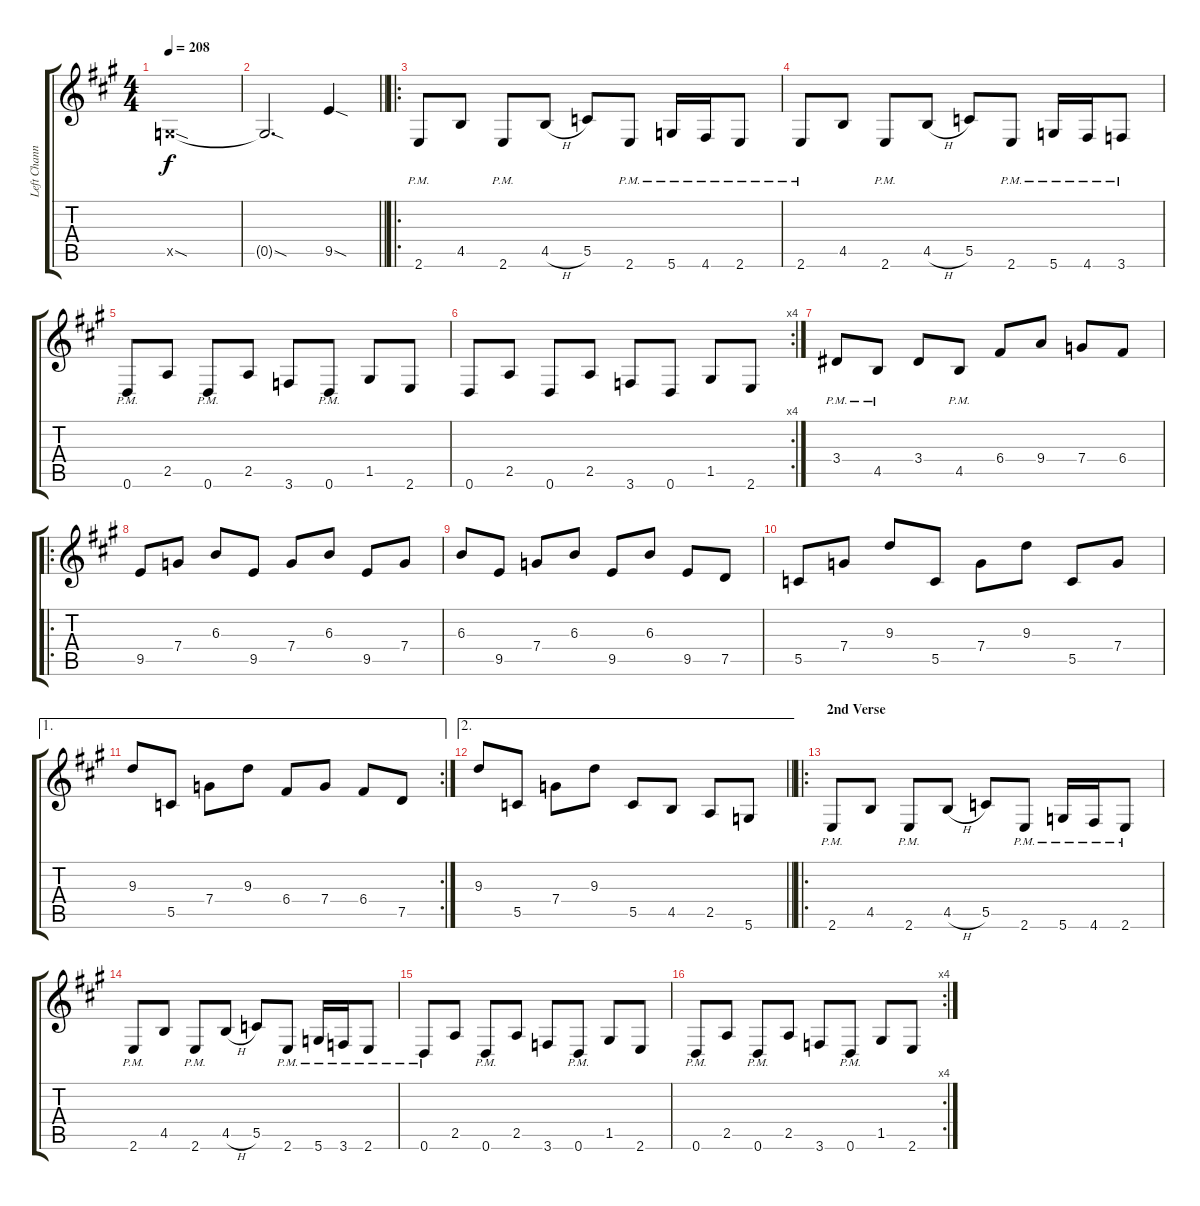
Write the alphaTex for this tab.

\track ("Left Channel/Solo 2" "Left Chann") {instrument overdrivenguitar}
\staff {score tabs}
\tuning (D4 A3 F3 C3 G2 D2) {hide}
\ts (4 4)
\tempo 208
\clef g2
\ks a
0.5{sod x}.1{dy f instrument overdrivenguitar} |
\barLineRight lightlight
0.5{sod t}.2{d} 9.5{sod}.4 |
\ro
2.6{pm}.8 4.5.8 2.6{pm}.8 4.5{h}.8 5.5.8 2.6{pm}.8 5.6{pm}.16 4.6{pm}.16 2.6{pm}.8 |
2.6{pm}.8 4.5.8 2.6{pm}.8 4.5{h}.8 5.5.8 2.6{pm}.8 5.6{pm}.16 4.6{pm}.16 3.6{pm}.8 |
0.6{pm}.8 2.5.8 0.6{pm}.8 2.5.8 3.6.8 0.6{pm}.8 1.5.8 2.6.8 |
\rc 4
0.6.8 2.5.8 0.6.8 2.5.8 3.6.8 0.6.8 1.5.8 2.6.8 |
3.4{pm}.8 4.5{pm}.8 3.4.8 4.5{pm}.8 6.4.8 9.4.8 7.4.8 6.4.8 |
\ro
9.5.8 7.4.8 6.3.8 9.5.8 7.4.8 6.3.8 9.5.8 7.4.8 |
6.3.8 9.5.8 7.4.8 6.3.8 9.5.8 6.3.8 9.5.8 7.5.8 |
5.5.8 7.4.8 9.3.8 5.5.8 7.4.8 9.3.8 5.5.8 7.4.8 |
\ae 1
\rc 2
9.3.8 5.5.8 7.4.8 9.3.8 6.4.8 7.4.8 6.4.8 7.5.8 |
\ae 2
\barLineRight lightlight
9.3.8 5.5.8 7.4.8 9.3.8 5.5.8 4.5.8 2.5.8 5.6.8 |
\ro
\section ("" "2nd Verse")
2.6{pm}.8 4.5.8 2.6{pm}.8 4.5{h}.8 5.5.8 2.6{pm}.8 5.6{pm}.16 4.6{pm}.16 2.6{pm}.8 |
2.6{pm}.8 4.5.8 2.6{pm}.8 4.5{h}.8 5.5.8 2.6{pm}.8 5.6{pm}.16 3.6{pm}.16 2.6{pm}.8 |
0.6{pm}.8 2.5.8 0.6{pm}.8 2.5.8 3.6.8 0.6{pm}.8 1.5.8 2.6.8 |
\rc 4
0.6{pm}.8 2.5.8 0.6{pm}.8 2.5.8 3.6.8 0.6{pm}.8 1.5.8 2.6.8
